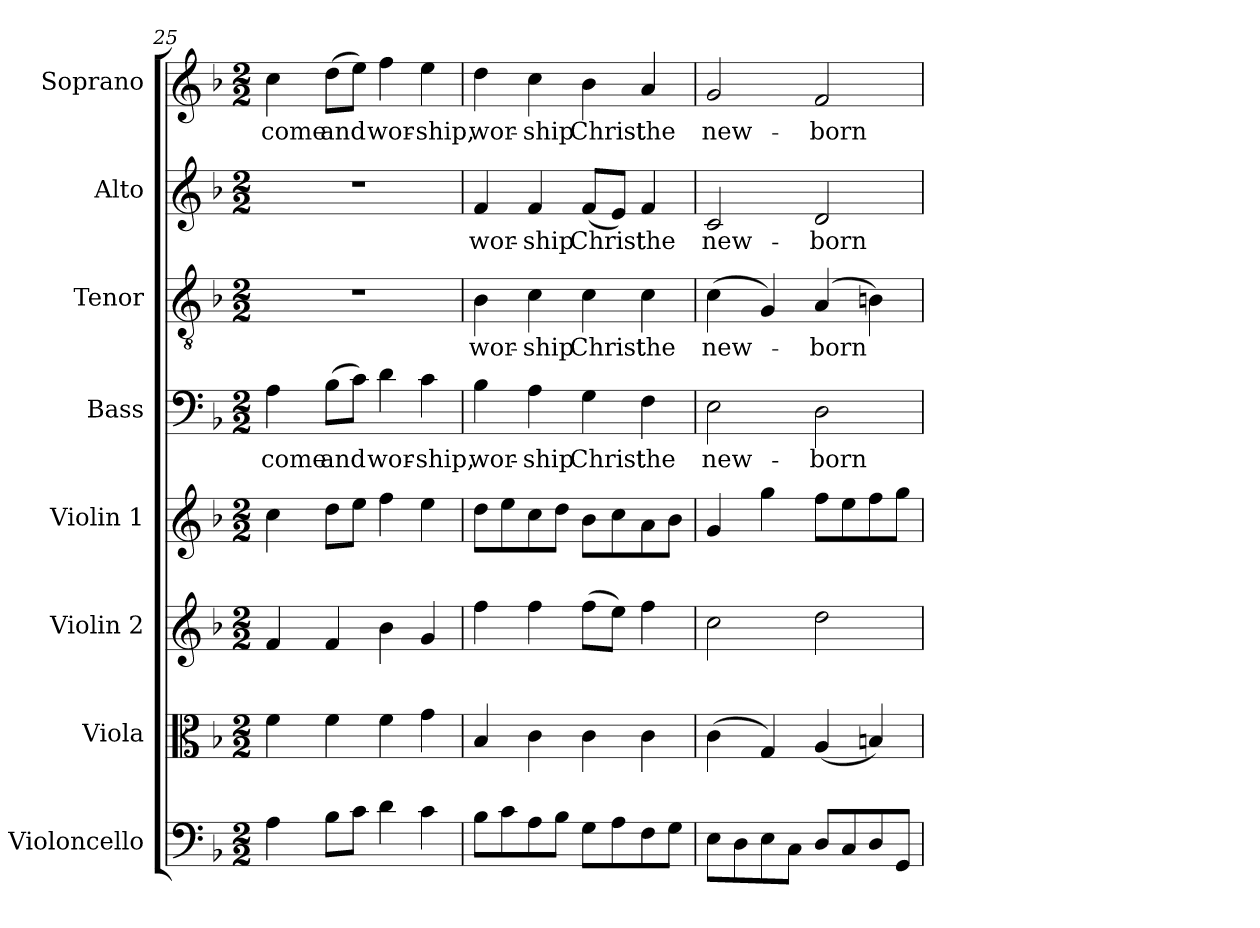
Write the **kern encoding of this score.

**kern	**kern	**kern	**kern	**kern	**text	**kern	**text	**kern	**text	**kern	**text
*part8	*part7	*part6	*part5	*part4	*part4	*part3	*part3	*part2	*part2	*part1	*part1
*staff8	*staff7	*staff6	*staff5	*staff4	*staff4	*staff3	*staff3	*staff2	*staff2	*staff1	*staff1
*I"Violoncello	*I"Viola	*I"Violin 2	*I"Violin 1	*I"Bass	*	*I"Tenor	*	*I"Alto	*	*I"Soprano	*
*I'Vc.	*I'Vla.	*I'Vln. 2	*I'Vln. 1	*I'B.	*	*I'T.	*	*I'A.	*	*I'S.	*
*clefF4	*clefC3	*clefG2	*clefG2	*clefF4	*	*clefGv2	*	*clefG2	*	*clefG2	*
*	*	*	*	*	*	*ITrd7c12	*	*	*	*	*
*k[b-]	*k[b-]	*k[b-]	*k[b-]	*k[b-]	*	*k[b-]	*	*k[b-]	*	*k[b-]	*
*F:	*F:	*F:	*F:	*F:	*	*F:	*	*F:	*	*F:	*
*M2/2	*M2/2	*M2/2	*M2/2	*M2/2	*	*M2/2	*	*M2/2	*	*M2/2	*
=25	=25	=25	=25	=25	=25	=25	=25	=25	=25	=25	=25
!	!	!	!	!	!LO:LY:b:color=#000000	!	!	!	!	!	!
!	!	!	!	!	!	!	!	!	!	!	!LO:LY:b:color=#000000
4Ai\	4fi\	4fi/	4cci\	4Ai\	come	1r	.	1r	.	4cci\	come
!	!	!	!	!	!LO:LY:b:color=#000000	!	!	!	!	!	!
!	!	!	!	!	!	!	!	!	!	!	!LO:LY:b:color=#000000
8B-i\L	4fi\	4fi/	8ddi\L	(8B-i\L	and	.	.	.	.	(8ddi\L	and
8ci\J	.	.	8eei\J	8ci\J)	.	.	.	.	.	8eei\J)	.
!	!	!	!	!	!LO:LY:b:color=#000000	!	!	!	!	!	!
!	!	!	!	!	!	!	!	!	!	!	!LO:LY:b:color=#000000
4di\	4fi\	4b-i\	4ffi\	4di\	wor-	.	.	.	.	4ffi\	wor-
!	!	!	!	!	!LO:LY:b:color=#000000	!	!	!	!	!	!
!	!	!	!	!	!	!	!	!	!	!	!LO:LY:b:color=#000000
4ci\	4gi\	4gi/	4eei\	4ci\	-ship,	.	.	.	.	4eei\	-ship,
=26	=26	=26	=26	=26	=26	=26	=26	=26	=26	=26	=26
!	!	!	!	!	!LO:LY:b:color=#000000	!	!	!	!	!	!
!	!	!	!	!	!	!	!LO:LY:b:color=#000000	!	!	!	!
!	!	!	!	!	!	!	!	!	!LO:LY:b:color=#000000	!	!
!	!	!	!	!	!	!	!	!	!	!	!LO:LY:b:color=#000000
8B-i\L	4B-i/	4ffi\	8ddi\L	4B-i\	wor-	4BB-i\	wor-	4fi/	wor-	4ddi\	wor-
8ci\	.	.	8eei\	.	.	.	.	.	.	.	.
!	!	!	!	!	!LO:LY:b:color=#000000	!	!	!	!	!	!
!	!	!	!	!	!	!	!LO:LY:b:color=#000000	!	!	!	!
!	!	!	!	!	!	!	!	!	!LO:LY:b:color=#000000	!	!
!	!	!	!	!	!	!	!	!	!	!	!LO:LY:b:color=#000000
8Ai\	4ci\	4ffi\	8cci\	4Ai\	-ship	4Ci\	-ship	4fi/	-ship	4cci\	-ship
8B-i\J	.	.	8ddi\J	.	.	.	.	.	.	.	.
!	!	!	!	!	!LO:LY:b:color=#000000	!	!	!	!	!	!
!	!	!	!	!	!	!	!LO:LY:b:color=#000000	!	!	!	!
!	!	!	!	!	!	!	!	!	!LO:LY:b:color=#000000	!	!
!	!	!	!	!	!	!	!	!	!	!	!LO:LY:b:color=#000000
8Gi\L	4ci\	(8ffi\L	8b-i\L	4Gi\	Christ	4Ci\	Christ	(8fi/L	Christ	4b-i\	Christ
8Ai\	.	8eei\J)	8cci\	.	.	.	.	8ei/J)	.	.	.
!	!	!	!	!	!LO:LY:b:color=#000000	!	!	!	!	!	!
!	!	!	!	!	!	!	!LO:LY:b:color=#000000	!	!	!	!
!	!	!	!	!	!	!	!	!	!LO:LY:b:color=#000000	!	!
!	!	!	!	!	!	!	!	!	!	!	!LO:LY:b:color=#000000
8Fi\	4ci\	4ffi\	8ai\	4Fi\	the	4Ci\	the	4fi/	the	4ai/	the
8Gi\J	.	.	8b-i\J	.	.	.	.	.	.	.	.
!!LO:PB:g=z
=27	=27	=27	=27	=27	=27	=27	=27	=27	=27	=27	=27
!	!	!	!	!	!LO:LY:b:color=#000000	!	!	!	!	!	!
!	!	!	!	!	!	!	!LO:LY:b:color=#000000	!	!	!	!
!	!	!	!	!	!	!	!	!	!LO:LY:b:color=#000000	!	!
!	!	!	!	!	!	!	!	!	!	!	!LO:LY:b:color=#000000
8Ei\L	(4ci\	2cci\	4gi/	2Ei\	new-	(4Ci\	new-	2ci/	new-	2gi/	new-
8Di\	.	.	.	.	.	.	.	.	.	.	.
8Ei\	4Gi/)	.	4ggi\	.	.	4GGi/)	.	.	.	.	.
8Ci\J	.	.	.	.	.	.	.	.	.	.	.
!	!	!	!	!	!LO:LY:b:color=#000000	!	!	!	!	!	!
!	!	!	!	!	!	!	!LO:LY:b:color=#000000	!	!	!	!
!	!	!	!	!	!	!	!	!	!LO:LY:b:color=#000000	!	!
!	!	!	!	!	!	!	!	!	!	!	!LO:LY:b:color=#000000
8Di/L	(4Ai/	2ddi\	8ffi\L	2Di\	-born	(4AAi/	-born	2di/	-born	2fi/	-born
8Ci/	.	.	8eei\	.	.	.	.	.	.	.	.
8Di/	4Bni/)	.	8ffi\	.	.	4BBni\)	.	.	.	.	.
8GGi/J	.	.	8ggi\J	.	.	.	.	.	.	.	.
=	=	=	=	=	=	=	=	=	=	=	=
*-	*-	*-	*-	*-	*-	*-	*-	*-	*-	*-	*-
